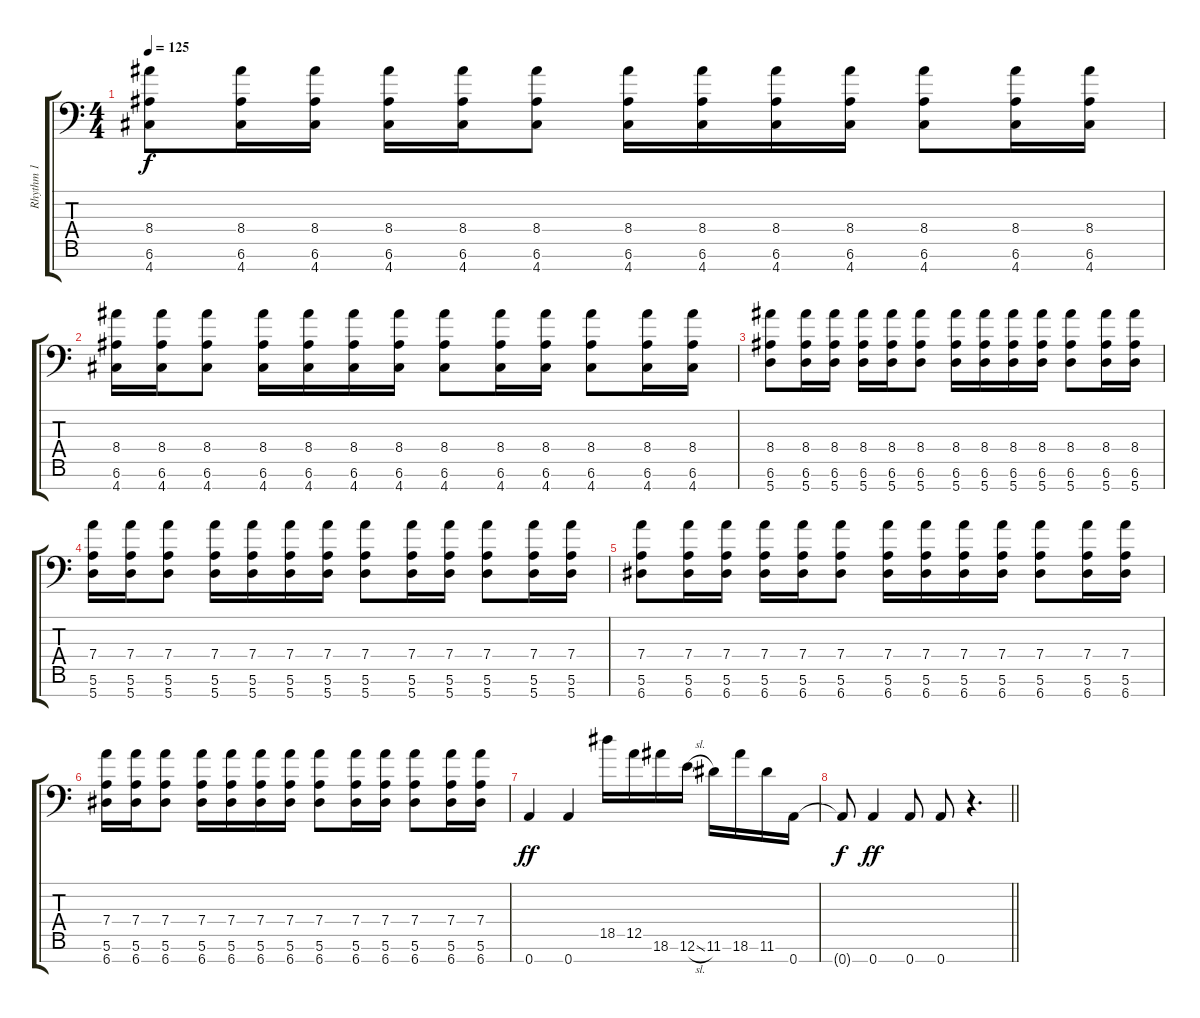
\track ("Rhythm 1" "Rhythm 1") {instrument distortionguitar}
\staff {score tabs}
\tuning (E4 B3 G3 D3 A2 E2 A1) {hide}
\ts (4 4)
\tempo 125
\clef f4
\ks c
(8.4 6.6 4.7).8{dy f} (8.4 6.6 4.7).16 (8.4 6.6 4.7).16 (8.4 6.6 4.7).16 (8.4 6.6 4.7).16 (8.4 6.6 4.7).8 (8.4 6.6 4.7).16 (8.4 6.6 4.7).16 (8.4 6.6 4.7).16 (8.4 6.6 4.7).16 (8.4 6.6 4.7).8 (8.4 6.6 4.7).16 (8.4 6.6 4.7).16 |
(8.4 6.6 4.7).16 (8.4 6.6 4.7).16 (8.4 6.6 4.7).8 (8.4 6.6 4.7).16 (8.4 6.6 4.7).16 (8.4 6.6 4.7).16 (8.4 6.6 4.7).16 (8.4 6.6 4.7).8 (8.4 6.6 4.7).16 (8.4 6.6 4.7).16 (8.4 6.6 4.7).8 (8.4 6.6 4.7).16 (8.4 6.6 4.7).16 |
(8.4 6.6 5.7).8 (8.4 6.6 5.7).16 (8.4 6.6 5.7).16 (8.4 6.6 5.7).16 (8.4 6.6 5.7).16 (8.4 6.6 5.7).8 (8.4 6.6 5.7).16 (8.4 6.6 5.7).16 (8.4 6.6 5.7).16 (8.4 6.6 5.7).16 (8.4 6.6 5.7).8 (8.4 6.6 5.7).16 (8.4 6.6 5.7).16 |
(7.4 5.6 5.7).16 (7.4 5.6 5.7).16 (7.4 5.6 5.7).8 (7.4 5.6 5.7).16 (7.4 5.6 5.7).16 (7.4 5.6 5.7).16 (7.4 5.6 5.7).16 (7.4 5.6 5.7).8 (7.4 5.6 5.7).16 (7.4 5.6 5.7).16 (7.4 5.6 5.7).8 (7.4 5.6 5.7).16 (7.4 5.6 5.7).16 |
(7.4 5.6 6.7).8 (7.4 5.6 6.7).16 (7.4 5.6 6.7).16 (7.4 5.6 6.7).16 (7.4 5.6 6.7).16 (7.4 5.6 6.7).8 (7.4 5.6 6.7).16 (7.4 5.6 6.7).16 (7.4 5.6 6.7).16 (7.4 5.6 6.7).16 (7.4 5.6 6.7).8 (7.4 5.6 6.7).16 (7.4 5.6 6.7).16 |
(7.4 5.6 6.7).16 (7.4 5.6 6.7).16 (7.4 5.6 6.7).8 (7.4 5.6 6.7).16 (7.4 5.6 6.7).16 (7.4 5.6 6.7).16 (7.4 5.6 6.7).16 (7.4 5.6 6.7).8 (7.4 5.6 6.7).16 (7.4 5.6 6.7).16 (7.4 5.6 6.7).8 (7.4 5.6 6.7).16 (7.4 5.6 6.7).16 |
0.7.4{dy ff} 0.7.4 18.5.16 12.5.16 18.6.16 12.6{sl}.16 11.6.16 18.6.16 11.6.16 0.7.16 |
\barLineRight lightlight
0.7{t}.8{dy f} 0.7.4{dy ff} 0.7.8 0.7.8 r.4{d}
